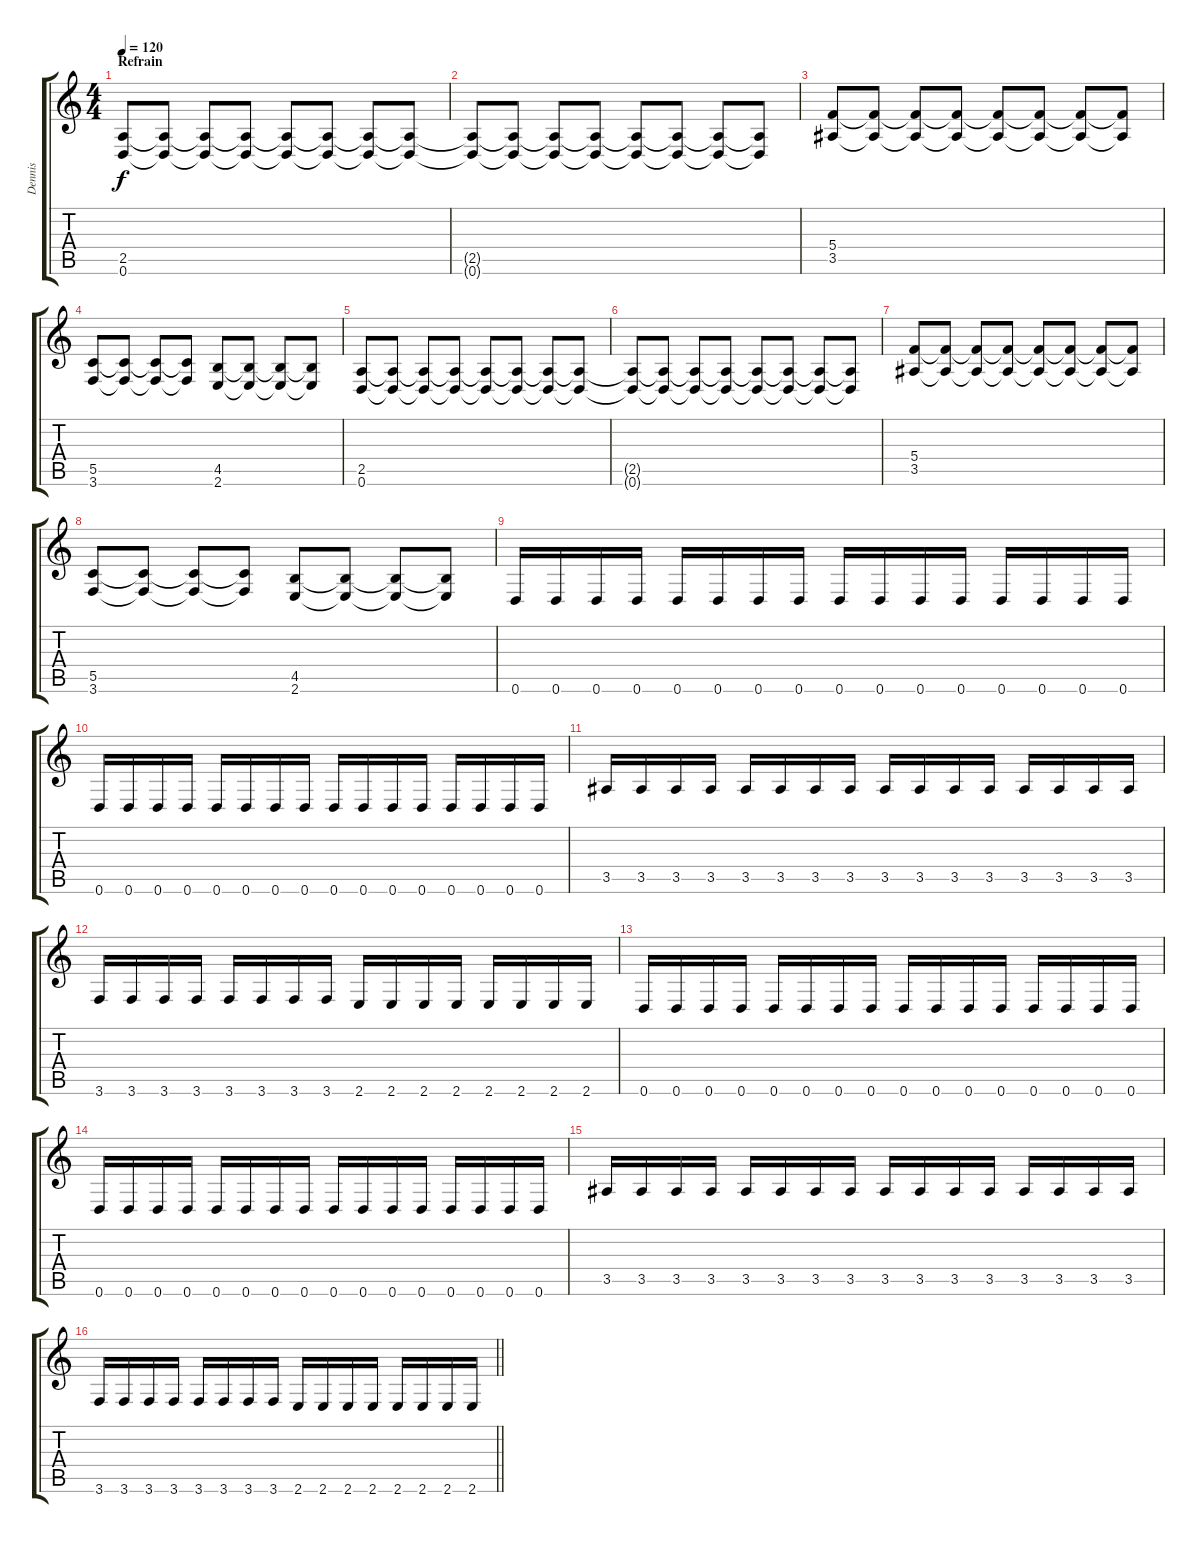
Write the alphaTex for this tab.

\track ("Dennis" "Dennis") {instrument distortionguitar}
\staff {score tabs}
\tuning (D4 A3 F3 C3 G2 D2) {hide}
\ts (4 4)
\section ("" "Refrain")
\tempo 120
\clef g2
\ks c
(2.5 0.6).8{dy f} (2.5{t} 0.6{t}).8 (2.5{t} 0.6{t}).8 (2.5{t} 0.6{t}).8 (2.5{t} 0.6{t}).8 (2.5{t} 0.6{t}).8 (2.5{t} 0.6{t}).8 (2.5{t} 0.6{t}).8 |
(2.5{t} 0.6{t}).8 (2.5{t} 0.6{t}).8 (2.5{t} 0.6{t}).8 (2.5{t} 0.6{t}).8 (2.5{t} 0.6{t}).8 (2.5{t} 0.6{t}).8 (2.5{t} 0.6{t}).8 (2.5{t} 0.6{t}).8 |
(5.4 3.5).8 (5.4{t} 3.5{t}).8 (5.4{t} 3.5{t}).8 (5.4{t} 3.5{t}).8 (5.4{t} 3.5{t}).8 (5.4{t} 3.5{t}).8 (5.4{t} 3.5{t}).8 (5.4{t} 3.5{t}).8 |
(5.5 3.6).8 (5.5{t} 3.6{t}).8 (5.5{t} 3.6{t}).8 (5.5{t} 3.6{t}).8 (4.5 2.6).8 (4.5{t} 2.6{t}).8 (4.5{t} 2.6{t}).8 (4.5{t} 2.6{t}).8 |
(2.5 0.6).8 (2.5{t} 0.6{t}).8 (2.5{t} 0.6{t}).8 (2.5{t} 0.6{t}).8 (2.5{t} 0.6{t}).8 (2.5{t} 0.6{t}).8 (2.5{t} 0.6{t}).8 (2.5{t} 0.6{t}).8 |
(2.5{t} 0.6{t}).8 (2.5{t} 0.6{t}).8 (2.5{t} 0.6{t}).8 (2.5{t} 0.6{t}).8 (2.5{t} 0.6{t}).8 (2.5{t} 0.6{t}).8 (2.5{t} 0.6{t}).8 (2.5{t} 0.6{t}).8 |
(5.4 3.5).8 (5.4{t} 3.5{t}).8 (5.4{t} 3.5{t}).8 (5.4{t} 3.5{t}).8 (5.4{t} 3.5{t}).8 (5.4{t} 3.5{t}).8 (5.4{t} 3.5{t}).8 (5.4{t} 3.5{t}).8 |
(5.5 3.6).8 (5.5{t} 3.6{t}).8 (5.5{t} 3.6{t}).8 (5.5{t} 3.6{t}).8 (4.5 2.6).8 (4.5{t} 2.6{t}).8 (4.5{t} 2.6{t}).8 (4.5{t} 2.6{t}).8 |
0.6.16 0.6.16 0.6.16 0.6.16 0.6.16 0.6.16 0.6.16 0.6.16 0.6.16 0.6.16 0.6.16 0.6.16 0.6.16 0.6.16 0.6.16 0.6.16 |
0.6.16 0.6.16 0.6.16 0.6.16 0.6.16 0.6.16 0.6.16 0.6.16 0.6.16 0.6.16 0.6.16 0.6.16 0.6.16 0.6.16 0.6.16 0.6.16 |
3.5.16 3.5.16 3.5.16 3.5.16 3.5.16 3.5.16 3.5.16 3.5.16 3.5.16 3.5.16 3.5.16 3.5.16 3.5.16 3.5.16 3.5.16 3.5.16 |
3.6.16 3.6.16 3.6.16 3.6.16 3.6.16 3.6.16 3.6.16 3.6.16 2.6.16 2.6.16 2.6.16 2.6.16 2.6.16 2.6.16 2.6.16 2.6.16 |
0.6.16 0.6.16 0.6.16 0.6.16 0.6.16 0.6.16 0.6.16 0.6.16 0.6.16 0.6.16 0.6.16 0.6.16 0.6.16 0.6.16 0.6.16 0.6.16 |
0.6.16 0.6.16 0.6.16 0.6.16 0.6.16 0.6.16 0.6.16 0.6.16 0.6.16 0.6.16 0.6.16 0.6.16 0.6.16 0.6.16 0.6.16 0.6.16 |
3.5.16 3.5.16 3.5.16 3.5.16 3.5.16 3.5.16 3.5.16 3.5.16 3.5.16 3.5.16 3.5.16 3.5.16 3.5.16 3.5.16 3.5.16 3.5.16 |
\barLineRight lightlight
3.6.16 3.6.16 3.6.16 3.6.16 3.6.16 3.6.16 3.6.16 3.6.16 2.6.16 2.6.16 2.6.16 2.6.16 2.6.16 2.6.16 2.6.16 2.6.16
